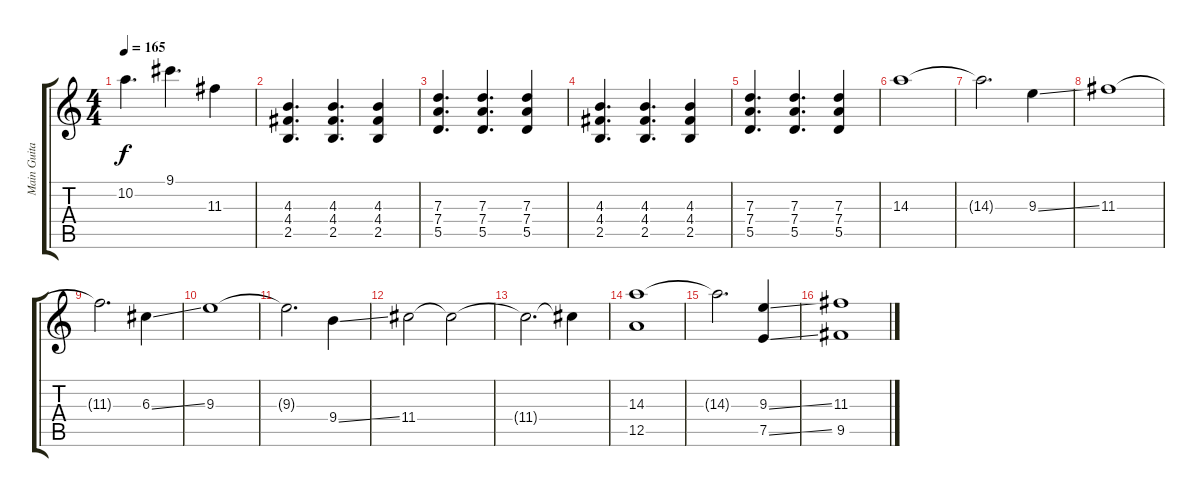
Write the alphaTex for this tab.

\track ("Main Guitar" "Main Guita") {instrument overdrivenguitar}
\staff {score tabs}
\tuning (E4 B3 G3 D3 A2 E2) {hide}
\ts (4 4)
\tempo 165
\clef g2
\ks c
10.2.4{d dy f} 9.1.4{d} 11.3.4 |
(4.3 4.4 2.5).4{d} (4.3 4.4 2.5).4{d} (4.3 4.4 2.5).4 |
(7.3 7.4 5.5).4{d} (7.3 7.4 5.5).4{d} (7.3 7.4 5.5).4 |
(4.3 4.4 2.5).4{d} (4.3 4.4 2.5).4{d} (4.3 4.4 2.5).4 |
(7.3 7.4 5.5).4{d} (7.3 7.4 5.5).4{d} (7.3 7.4 5.5).4 |
14.3.1 |
14.3{t}.2{d} 9.3{ss}.4 |
11.3.1 |
11.3{t}.2{d} 6.3{ss}.4 |
9.3.1 |
9.3{t}.2{d} 9.4{ss}.4 |
11.4.2 11.4{t}.2 |
11.4{t}.2{d} 11.4{t}.4 |
(14.3 12.5).1 |
14.3{t}.2{d} (9.3{ss} 7.5{ss}).4 |
(11.3 9.5).1
